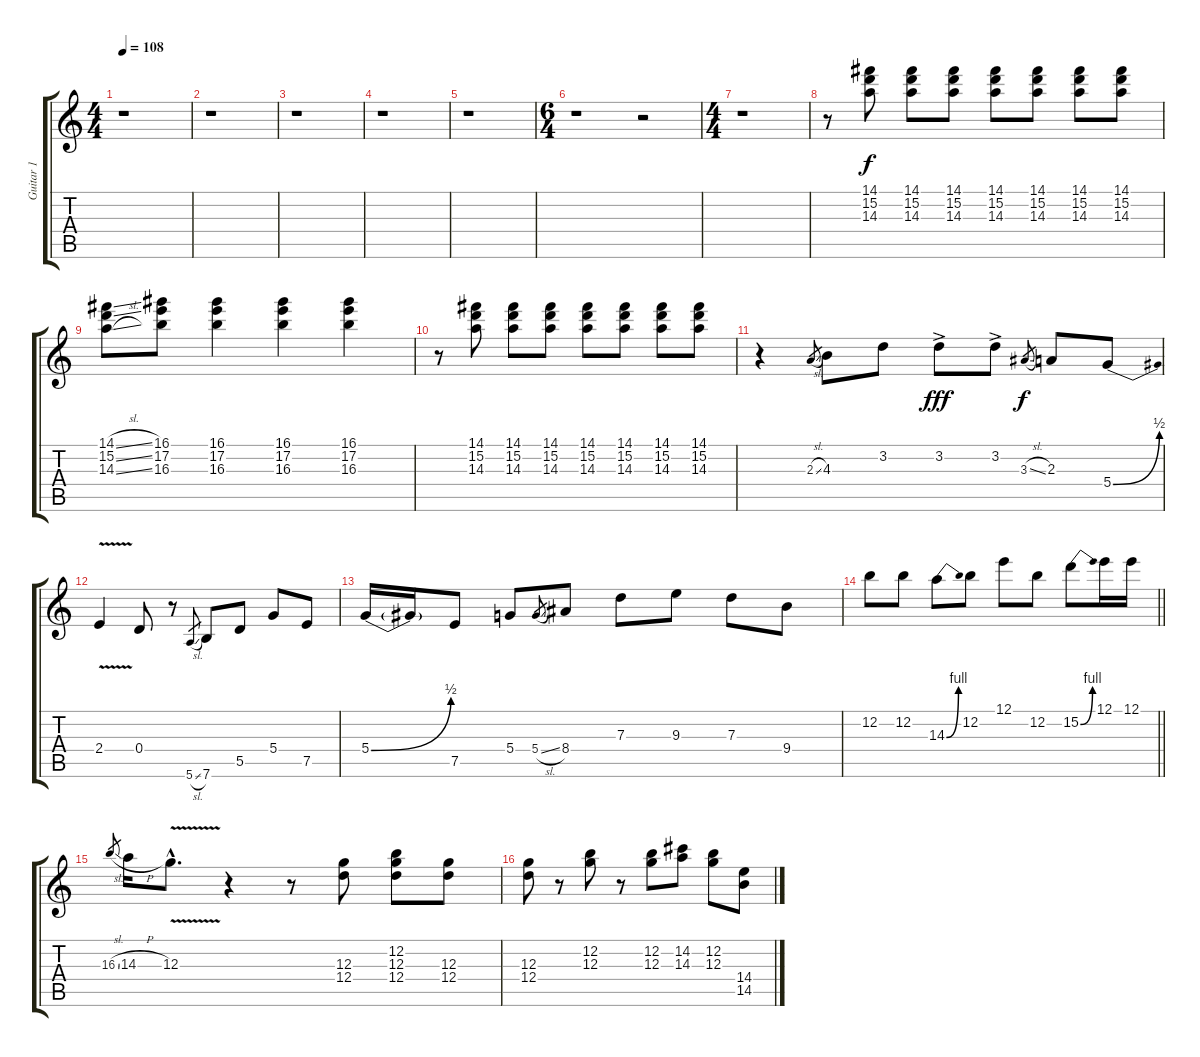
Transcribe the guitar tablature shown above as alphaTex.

\track ("Guitar 1" "Guitar 1") {instrument electricguitarclean}
\staff {score tabs}
\tuning (E4 B3 G3 D3 A2 E2) {hide}
\ts (4 4)
\tempo 108
\clef g2
\ks c
r.1{dy f} |
r.1 |
r.1 |
r.1 |
r.1 |
\ts (6 4)
r.1 r.2 |
\ts (4 4)
r.1 |
r.8 (14.1 15.2 14.3).8 (14.1 15.2 14.3).8 (14.1 15.2 14.3).8 (14.1 15.2 14.3).8 (14.1 15.2 14.3).8 (14.1 15.2 14.3).8 (14.1 15.2 14.3).8 |
(14.1{sl} 15.2{sl} 14.3{sl}).8 (16.1 17.2 16.3).8 (16.1 17.2 16.3).4 (16.1 17.2 16.3).4 (16.1 17.2 16.3).4 |
r.8 (14.1 15.2 14.3).8 (14.1 15.2 14.3).8 (14.1 15.2 14.3).8 (14.1 15.2 14.3).8 (14.1 15.2 14.3).8 (14.1 15.2 14.3).8 (14.1 15.2 14.3).8 |
r.4 2.3{sl}.8{gr} 4.3.8 3.2.8 3.2{ac}.8{dy fff} 3.2{ac}.8 3.3{sl}.8{gr dy f} 2.3.8 5.4{be (bend 0 0 60 2)}.8 |
2.4{v}.4 0.4.8 r.8 5.6{sl}.8{gr} 7.6.8 5.5.8 5.4.8 7.5.8 |
5.4{be (bend 0 0 60 2)}.16 5.4{t}.16 7.5.8 5.4.8 5.4{sl}.8{gr} 8.4.8 7.3.8 9.3.8 7.3.8 9.4.8 |
\barLineRight lightlight
12.2.8 12.2.8 14.3{be (bend 0 0 60 4)}.8 12.2.8 12.1.8 12.2.8 15.2{be (bend 0 0 60 4)}.8 12.1.16 12.1.16 |
16.3{sl}.8{gr} 14.3{h}.16 12.3{v hac}.8{d} r.4 r.8 (12.3 12.4).8 (12.2 12.3 12.4).8 (12.3 12.4).8 |
(12.3 12.4).8 r.8 (12.2 12.3).8 r.8 (12.2 12.3).8 (14.2 14.3).8 (12.2 12.3).8 (14.4 14.5).8
